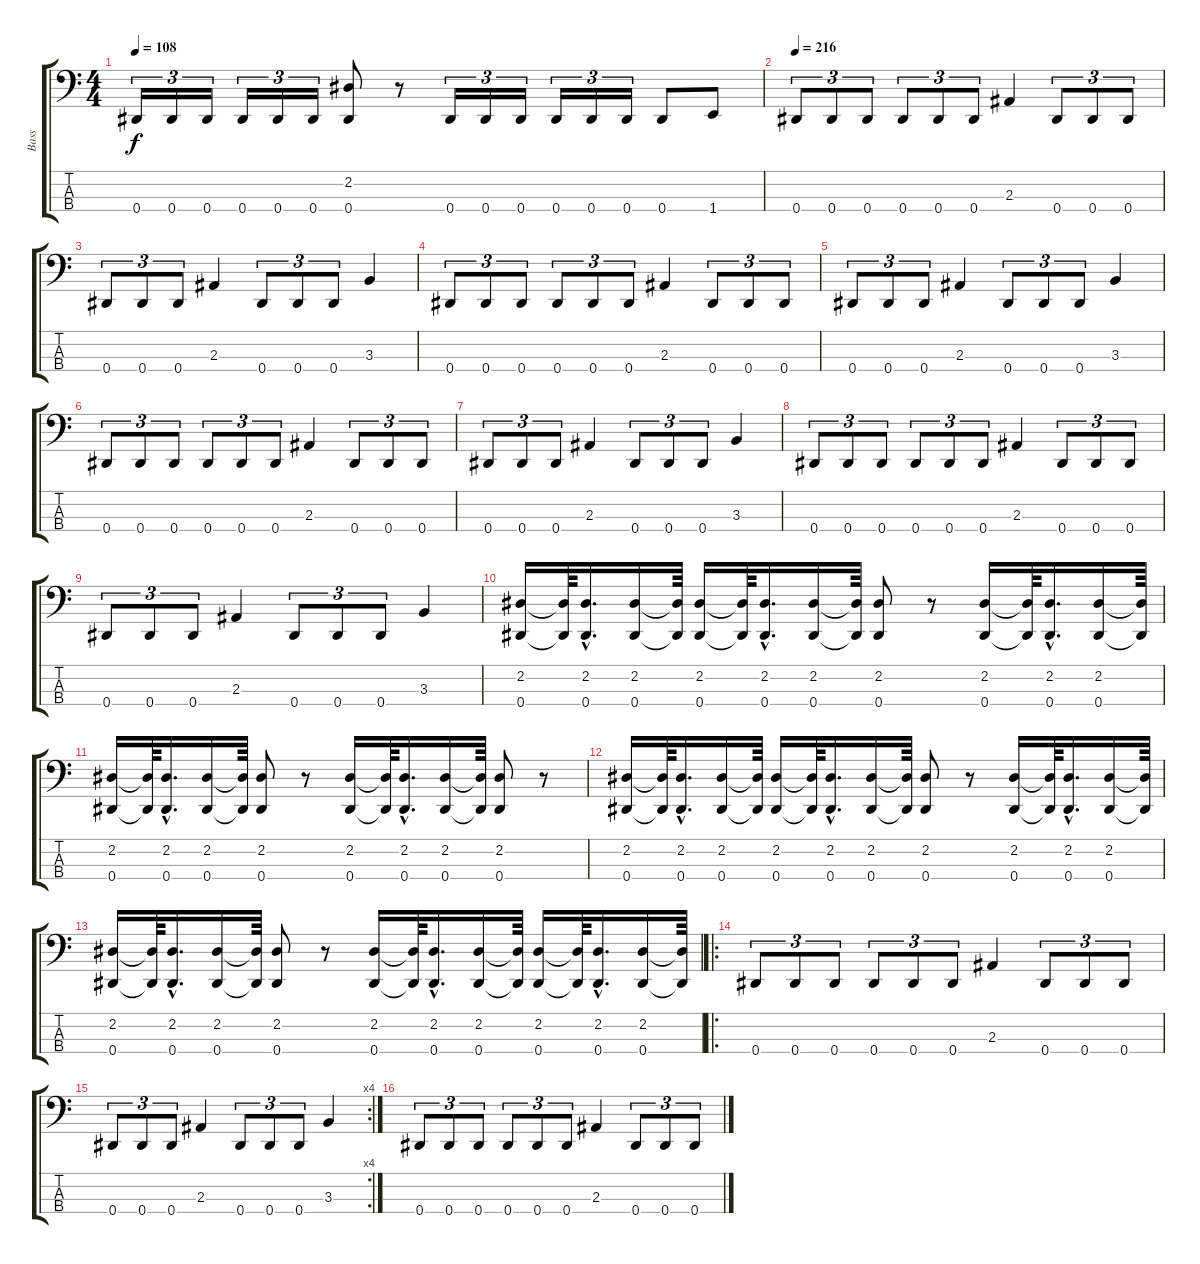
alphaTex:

\track ("Bass" "Bass") {instrument acousticguitarnylon}
\staff {score tabs}
\tuning (Gb2 Db2 Ab1 Eb1) {hide}
\ts (4 4)
\tempo 108
\clef f4
\ks c
0.4.16{tu (3 2) dy f} 0.4.16{tu (3 2)} 0.4.16{tu (3 2)} 0.4.16{tu (3 2)} 0.4.16{tu (3 2)} 0.4.16{tu (3 2)} (2.2 0.4).8 r.8 0.4.16{tu (3 2)} 0.4.16{tu (3 2)} 0.4.16{tu (3 2)} 0.4.16{tu (3 2)} 0.4.16{tu (3 2)} 0.4.16{tu (3 2)} 0.4.8 1.4.8 |
\tempo 216
0.4.8{tu (3 2)} 0.4.8{tu (3 2)} 0.4.8{tu (3 2)} 0.4.8{tu (3 2)} 0.4.8{tu (3 2)} 0.4.8{tu (3 2)} 2.3.4 0.4.8{tu (3 2)} 0.4.8{tu (3 2)} 0.4.8{tu (3 2)} |
0.4.8{tu (3 2)} 0.4.8{tu (3 2)} 0.4.8{tu (3 2)} 2.3.4 0.4.8{tu (3 2)} 0.4.8{tu (3 2)} 0.4.8{tu (3 2)} 3.3.4 |
0.4.8{tu (3 2)} 0.4.8{tu (3 2)} 0.4.8{tu (3 2)} 0.4.8{tu (3 2)} 0.4.8{tu (3 2)} 0.4.8{tu (3 2)} 2.3.4 0.4.8{tu (3 2)} 0.4.8{tu (3 2)} 0.4.8{tu (3 2)} |
0.4.8{tu (3 2)} 0.4.8{tu (3 2)} 0.4.8{tu (3 2)} 2.3.4 0.4.8{tu (3 2)} 0.4.8{tu (3 2)} 0.4.8{tu (3 2)} 3.3.4 |
0.4.8{tu (3 2)} 0.4.8{tu (3 2)} 0.4.8{tu (3 2)} 0.4.8{tu (3 2)} 0.4.8{tu (3 2)} 0.4.8{tu (3 2)} 2.3.4 0.4.8{tu (3 2)} 0.4.8{tu (3 2)} 0.4.8{tu (3 2)} |
0.4.8{tu (3 2)} 0.4.8{tu (3 2)} 0.4.8{tu (3 2)} 2.3.4 0.4.8{tu (3 2)} 0.4.8{tu (3 2)} 0.4.8{tu (3 2)} 3.3.4 |
0.4.8{tu (3 2)} 0.4.8{tu (3 2)} 0.4.8{tu (3 2)} 0.4.8{tu (3 2)} 0.4.8{tu (3 2)} 0.4.8{tu (3 2)} 2.3.4 0.4.8{tu (3 2)} 0.4.8{tu (3 2)} 0.4.8{tu (3 2)} |
0.4.8{tu (3 2)} 0.4.8{tu (3 2)} 0.4.8{tu (3 2)} 2.3.4 0.4.8{tu (3 2)} 0.4.8{tu (3 2)} 0.4.8{tu (3 2)} 3.3.4 |
(2.2 0.4).16 (2.2{t} 0.4{t}).64 (2.2{hac} 0.4{hac}).16{d} (2.2 0.4).16 (2.2{t} 0.4{t}).64 (2.2 0.4).16 (2.2{t} 0.4{t}).64 (2.2{hac} 0.4{hac}).16{d} (2.2 0.4).16 (2.2{t} 0.4{t}).64 (2.2 0.4).8 r.8 (2.2 0.4).16 (2.2{t} 0.4{t}).64 (2.2{hac} 0.4{hac}).16{d} (2.2 0.4).16 (2.2{t} 0.4{t}).64 |
(2.2 0.4).16 (2.2{t} 0.4{t}).64 (2.2{hac} 0.4{hac}).16{d} (2.2 0.4).16 (2.2{t} 0.4{t}).64 (2.2 0.4).8 r.8 (2.2 0.4).16 (2.2{t} 0.4{t}).64 (2.2{hac} 0.4{hac}).16{d} (2.2 0.4).16 (2.2{t} 0.4{t}).64 (2.2 0.4).8 r.8 |
(2.2 0.4).16 (2.2{t} 0.4{t}).64 (2.2{hac} 0.4{hac}).16{d} (2.2 0.4).16 (2.2{t} 0.4{t}).64 (2.2 0.4).16 (2.2{t} 0.4{t}).64 (2.2{hac} 0.4{hac}).16{d} (2.2 0.4).16 (2.2{t} 0.4{t}).64 (2.2 0.4).8 r.8 (2.2 0.4).16 (2.2{t} 0.4{t}).64 (2.2{hac} 0.4{hac}).16{d} (2.2 0.4).16 (2.2{t} 0.4{t}).64 |
(2.2 0.4).16 (2.2{t} 0.4{t}).64 (2.2{hac} 0.4{hac}).16{d} (2.2 0.4).16 (2.2{t} 0.4{t}).64 (2.2 0.4).8 r.8 (2.2 0.4).16 (2.2{t} 0.4{t}).64 (2.2{hac} 0.4{hac}).16{d} (2.2 0.4).16 (2.2{t} 0.4{t}).64 (2.2 0.4).16 (2.2{t} 0.4{t}).64 (2.2{hac} 0.4{hac}).16{d} (2.2 0.4).16 (2.2{t} 0.4{t}).64 |
\ro
0.4.8{tu (3 2)} 0.4.8{tu (3 2)} 0.4.8{tu (3 2)} 0.4.8{tu (3 2)} 0.4.8{tu (3 2)} 0.4.8{tu (3 2)} 2.3.4 0.4.8{tu (3 2)} 0.4.8{tu (3 2)} 0.4.8{tu (3 2)} |
\rc 4
0.4.8{tu (3 2)} 0.4.8{tu (3 2)} 0.4.8{tu (3 2)} 2.3.4 0.4.8{tu (3 2)} 0.4.8{tu (3 2)} 0.4.8{tu (3 2)} 3.3.4 |
0.4.8{tu (3 2)} 0.4.8{tu (3 2)} 0.4.8{tu (3 2)} 0.4.8{tu (3 2)} 0.4.8{tu (3 2)} 0.4.8{tu (3 2)} 2.3.4 0.4.8{tu (3 2)} 0.4.8{tu (3 2)} 0.4.8{tu (3 2)}
